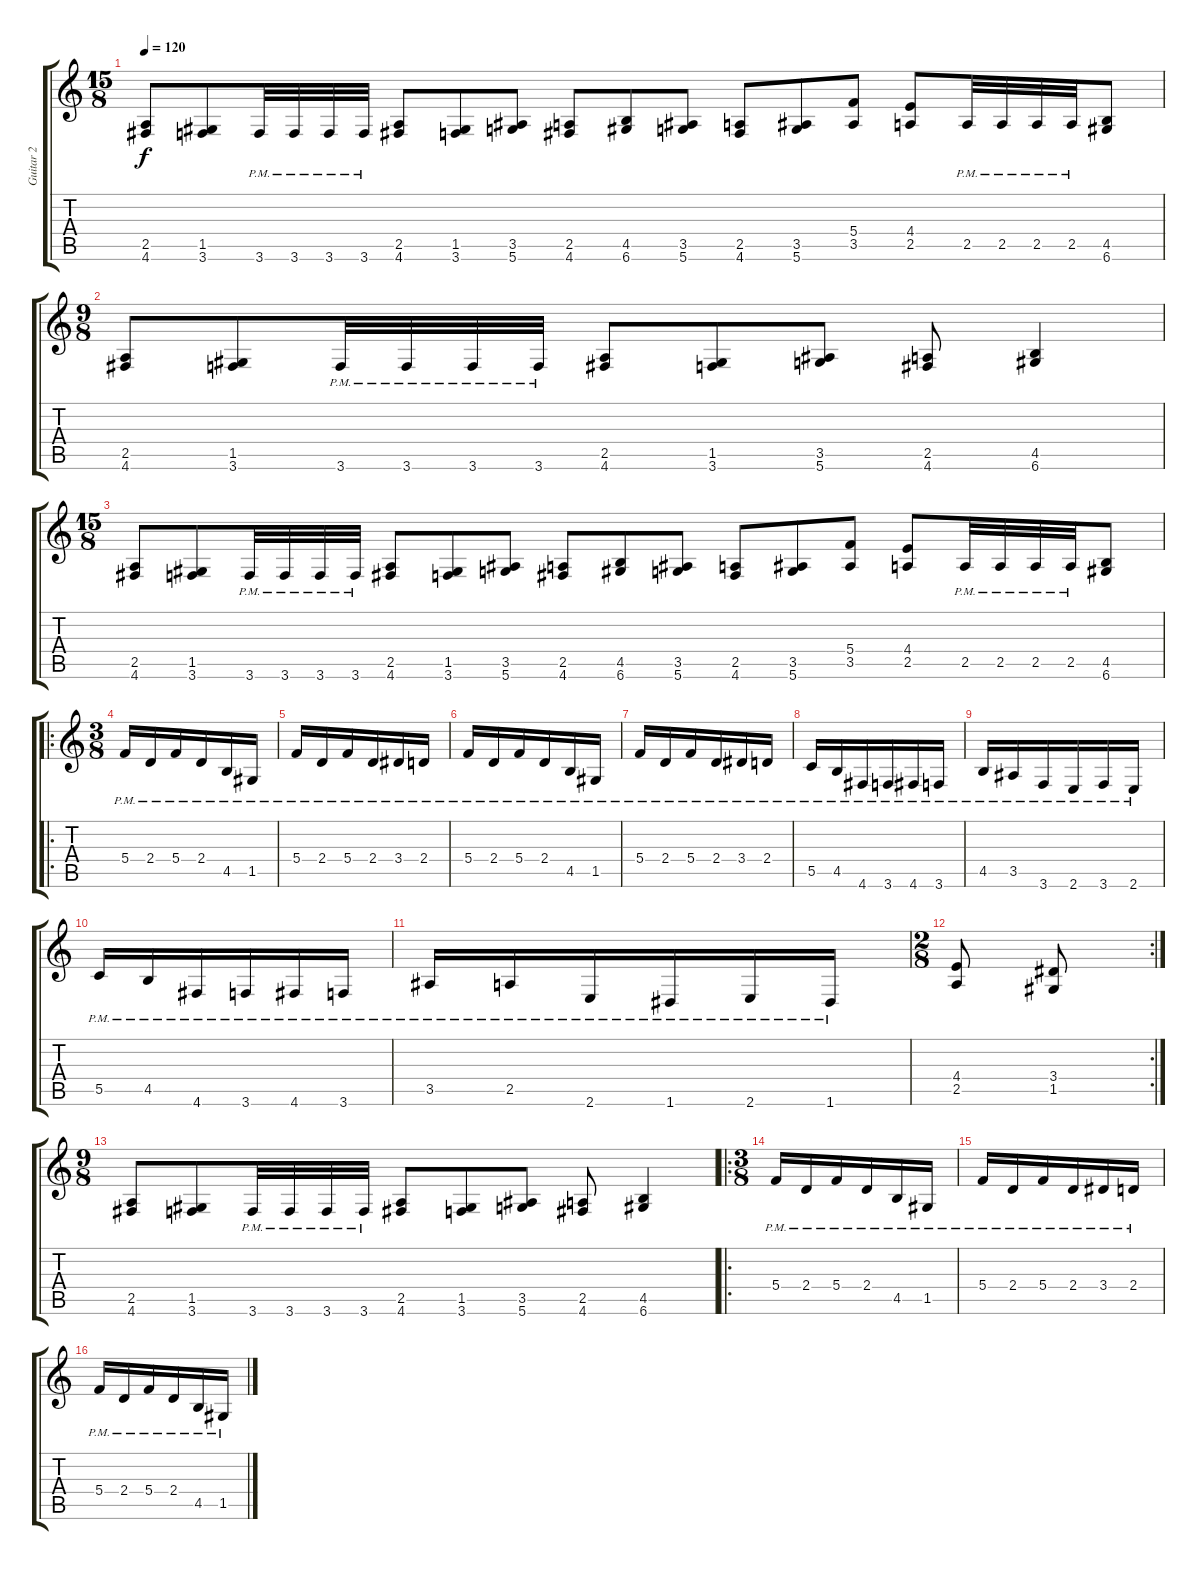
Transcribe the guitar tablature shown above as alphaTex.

\track ("Guitar 2" "Guitar 2") {instrument distortionguitar}
\staff {score tabs}
\tuning (D4 A3 F3 C3 G2 D2) {hide}
\ts (15 8)
\tempo 120
\clef g2
\ks c
(2.5 4.6).8{dy f} (1.5 3.6).8 3.6{pm}.32 3.6{pm}.32 3.6{pm}.32 3.6{pm}.32 (2.5 4.6).8 (1.5 3.6).8 (3.5 5.6).8 (2.5 4.6).8 (4.5 6.6).8 (3.5 5.6).8 (2.5 4.6).8 (3.5 5.6).8 (5.4 3.5).8 (4.4 2.5).8 2.5{pm}.32 2.5{pm}.32 2.5{pm}.32 2.5{pm}.32 (4.5 6.6).8 |
\ts (9 8)
(2.5 4.6).8 (1.5 3.6).8 3.6{pm}.32 3.6{pm}.32 3.6{pm}.32 3.6{pm}.32 (2.5 4.6).8 (1.5 3.6).8 (3.5 5.6).8 (2.5 4.6).8 (4.5 6.6).4 |
\ts (15 8)
(2.5 4.6).8 (1.5 3.6).8 3.6{pm}.32 3.6{pm}.32 3.6{pm}.32 3.6{pm}.32 (2.5 4.6).8 (1.5 3.6).8 (3.5 5.6).8 (2.5 4.6).8 (4.5 6.6).8 (3.5 5.6).8 (2.5 4.6).8 (3.5 5.6).8 (5.4 3.5).8 (4.4 2.5).8 2.5{pm}.32 2.5{pm}.32 2.5{pm}.32 2.5{pm}.32 (4.5 6.6).8 |
\ro
\ts (3 8)
5.4{pm}.16 2.4{pm}.16 5.4{pm}.16 2.4{pm}.16 4.5{pm}.16 1.5{pm}.16 |
5.4{pm}.16 2.4{pm}.16 5.4{pm}.16 2.4{pm}.16 3.4{pm}.16 2.4{pm}.16 |
5.4{pm}.16 2.4{pm}.16 5.4{pm}.16 2.4{pm}.16 4.5{pm}.16 1.5{pm}.16 |
5.4{pm}.16 2.4{pm}.16 5.4{pm}.16 2.4{pm}.16 3.4{pm}.16 2.4{pm}.16 |
5.5{pm}.16 4.5{pm}.16 4.6{pm}.16 3.6{pm}.16 4.6{pm}.16 3.6{pm}.16 |
4.5{pm}.16 3.5{pm}.16 3.6{pm}.16 2.6{pm}.16 3.6{pm}.16 2.6{pm}.16 |
5.5{pm}.16 4.5{pm}.16 4.6{pm}.16 3.6{pm}.16 4.6{pm}.16 3.6{pm}.16 |
3.5{pm}.16 2.5{pm}.16 2.6{pm}.16 1.6{pm}.16 2.6{pm}.16 1.6{pm}.16 |
\rc 2
\ts (2 8)
(4.4 2.5).8 (3.4 1.5).8 |
\ts (9 8)
(2.5 4.6).8 (1.5 3.6).8 3.6{pm}.32 3.6{pm}.32 3.6{pm}.32 3.6{pm}.32 (2.5 4.6).8 (1.5 3.6).8 (3.5 5.6).8 (2.5 4.6).8 (4.5 6.6).4 |
\ro
\ts (3 8)
5.4{pm}.16 2.4{pm}.16 5.4{pm}.16 2.4{pm}.16 4.5{pm}.16 1.5{pm}.16 |
5.4{pm}.16 2.4{pm}.16 5.4{pm}.16 2.4{pm}.16 3.4{pm}.16 2.4{pm}.16 |
5.4{pm}.16 2.4{pm}.16 5.4{pm}.16 2.4{pm}.16 4.5{pm}.16 1.5{pm}.16
